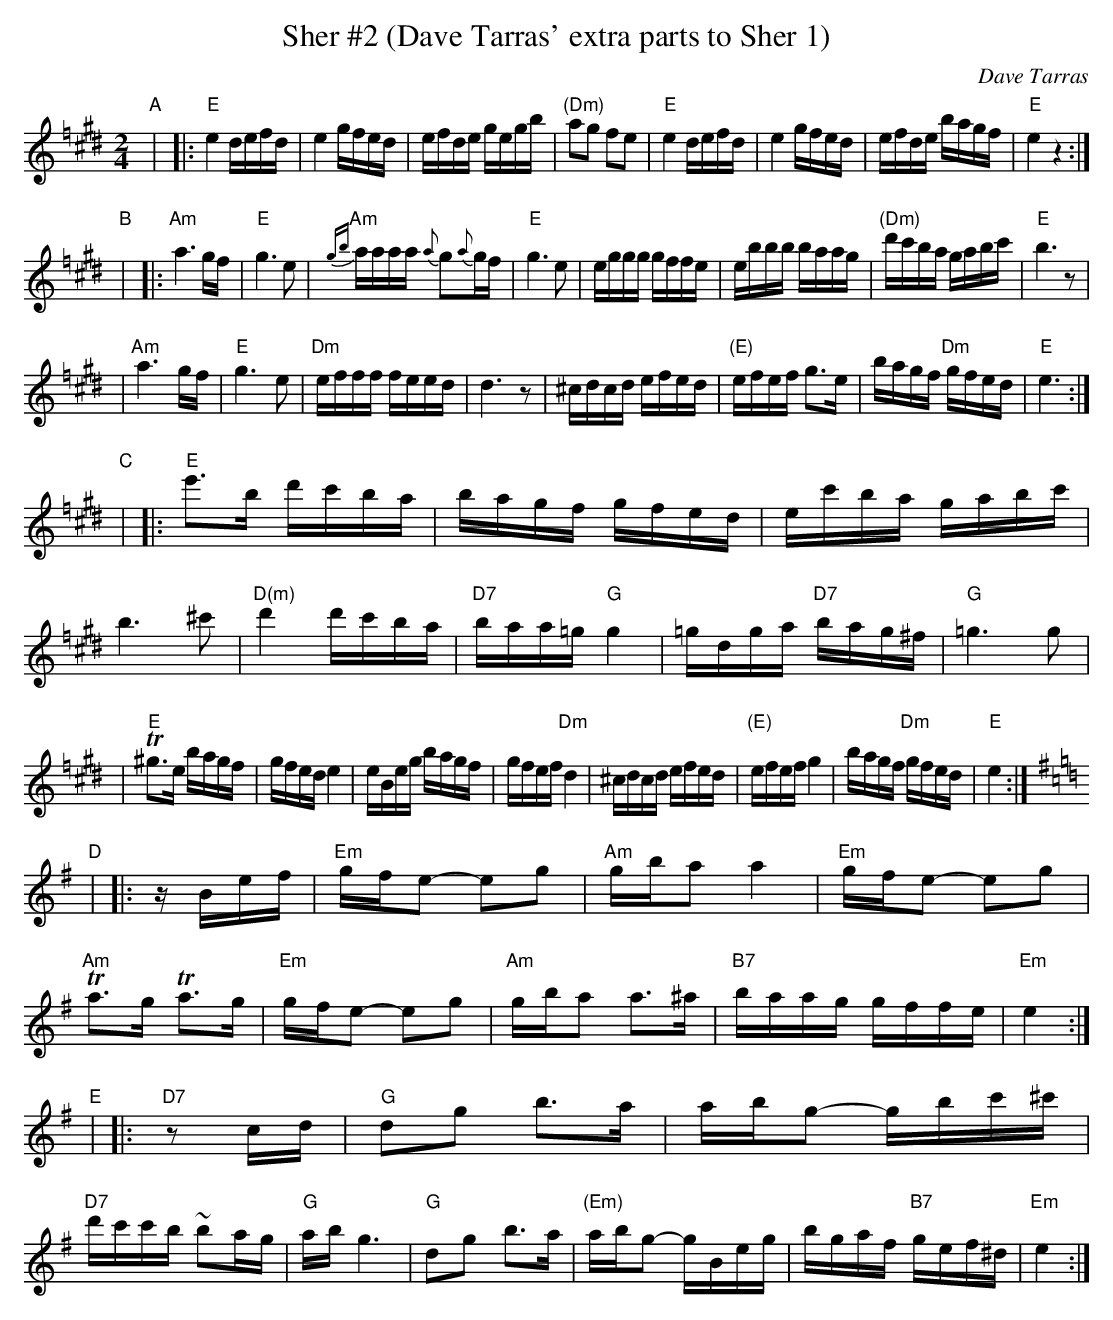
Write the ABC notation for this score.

X:1
T: Sher #2 (Dave Tarras' extra parts to Sher 1)
O: Dave Tarras
M: 2/4
L: 1/16
K: E=f^g
"A"|\
|: "E"e4 defd | e4 gfed | efde gegb | "(Dm)"a2g2 f2e2 |\
  "E"e4 defd | e4 gfed | efde bagf | "E"e4 z4 :|
"B"|\
|: "Am"a6 gf | "E" g6 e2 | "Am"{gb}aaaa {a}g2{a}gf | "E"g6 e2 |\
  eggg gffe | ebbb baag | "(Dm)"d'c'ba gabc' | "E"b6 z2 |
| "Am"a6 gf | "E" g6 e2 | "Dm"efff feed | d6 z2 |\
  ^cdcd efed | "(E)"efef g3e | bagf "Dm"gfed | "E"e6 :|
"C"|\
|:"E"e'3b d'c'ba | bagf gfed | ec'ba gabc' | b6 ^c'2 |\
  "D(m)"d'4 d'c'ba | "D7"baa=g "G"g4 | =gdga "D7"bag^f | "G"=g6 g2 |
| "E"T^g3e bagf | gfed e4 | eBeg bagf | gfef "Dm"d4 |\
  ^cdcd efed | "(E)"efef g4 | bagf "Dm"gfed | "E"e4 :|
K: Em
"D"|\
|: zBef |\
  "Em"gfe2- e2g2 | "Am"gba2 a4 | "Em"gfe2- e2g2 | "Am"Ta3g Ta3g |\
  "Em"gfe2- e2g2 | "Am"gba2 a3^a | "B7"baag gffe | "Em"e4 :|
"E"|\
|: "D7"z2cd |\
  "G"d2g2 b3a | abg2- gbc'^c' | "D7"d'c'c'b ~b2ag | "G"ab g6 |\
  "G"d2g2 b3a | "(Em)"abg2- gBeg | bgaf "B7"gef^d | "Em"e4 :|
